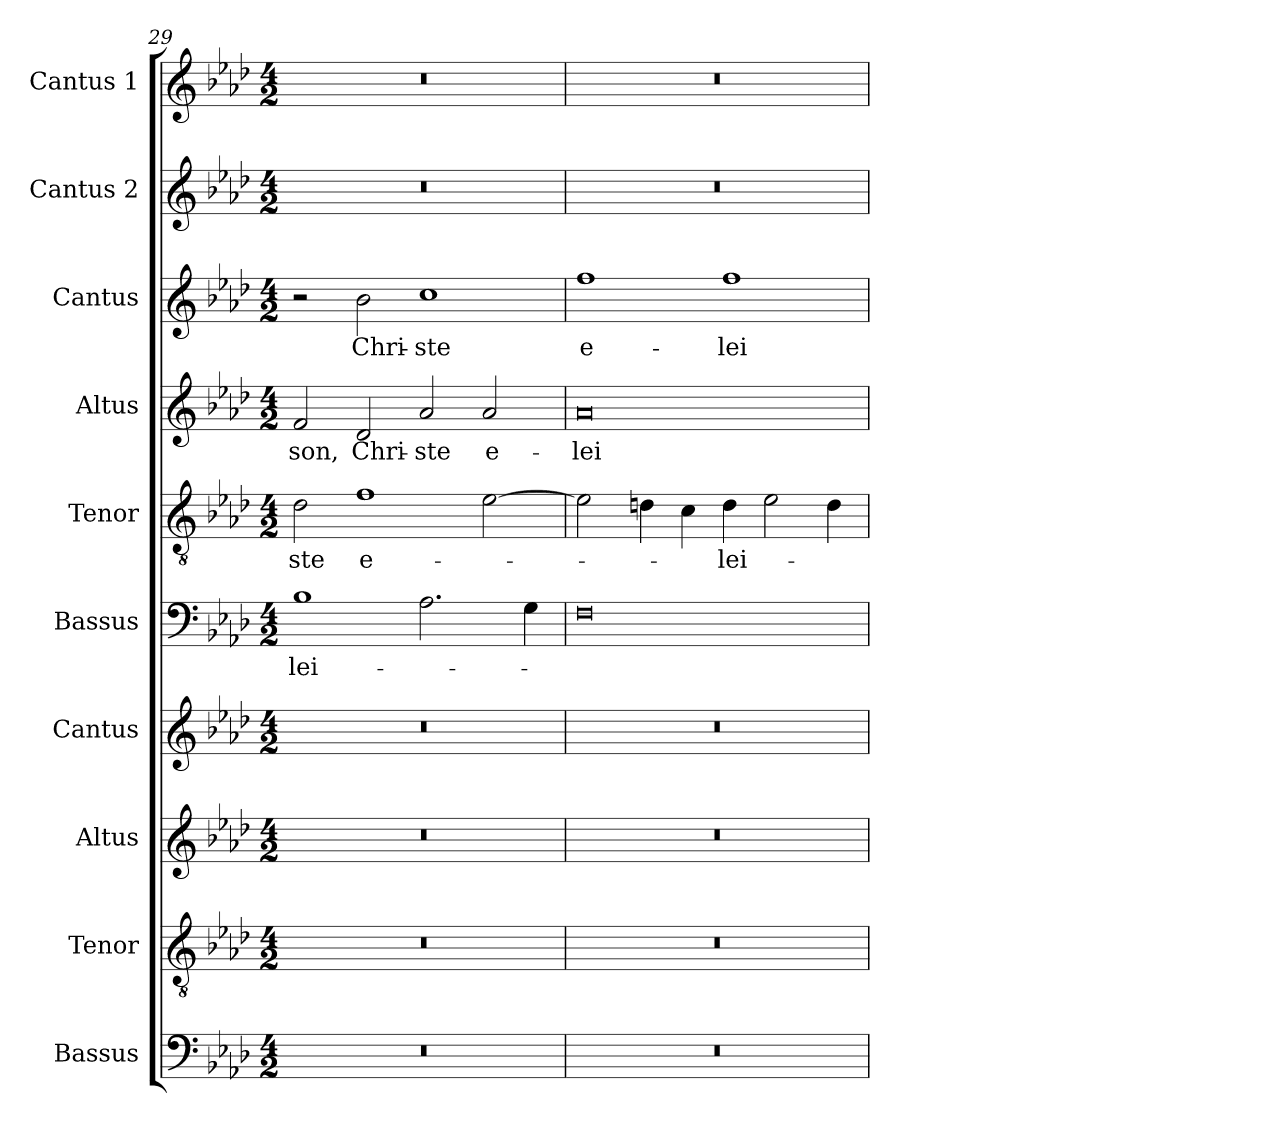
**kern	**kern	**kern	**kern	**kern	**text	**kern	**text	**kern	**text	**kern	**text	**kern	**kern
*part10	*part9	*part8	*part7	*part6	*part6	*part5	*part5	*part4	*part4	*part3	*part3	*part2	*part1
*staff10	*staff9	*staff8	*staff7	*staff6	*staff6	*staff5	*staff5	*staff4	*staff4	*staff3	*staff3	*staff2	*staff1
*I"Bassus	*I"Tenor	*I"Altus	*I"Cantus	*I"Bassus	*	*I"Tenor	*	*I"Altus	*	*I"Cantus	*	*I"Cantus 2	*I"Cantus 1
*	*	*	*	*	*	*	*	*	*	*	*	*I'Cant.	*I'Cant.
*clefF4	*clefGv2	*clefG2	*clefG2	*clefF4	*	*clefGv2	*	*clefG2	*	*clefG2	*	*clefG2	*clefG2
*	*ITrd7c12	*ITrd7c12	*	*	*	*ITrd7c12	*	*ITrd7c12	*	*	*	*	*
*k[b-e-a-d-]	*k[b-e-a-d-]	*k[b-e-a-d-]	*k[b-e-a-d-]	*k[b-e-a-d-]	*	*k[b-e-a-d-]	*	*k[b-e-a-d-]	*	*k[b-e-a-d-]	*	*k[b-e-a-d-]	*k[b-e-a-d-]
*A-:	*A-:	*A-:	*A-:	*A-:	*	*A-:	*	*A-:	*	*A-:	*	*A-:	*A-:
*M4/2	*M4/2	*M4/2	*M4/2	*M4/2	*	*M4/2	*	*M4/2	*	*M4/2	*	*M4/2	*M4/2
=29	=29	=29	=29	=29	=29	=29	=29	=29	=29	=29	=29	=29	=29
!LO:N:vis=1	!LO:N:vis=1	!LO:N:vis=1	!LO:N:vis=1	!	!	!	!	!	!	!	!	!	!
!	!	!	!	!	!LO:LY:b:color=#000000	!	!	!	!	!	!	!	!
!	!	!	!	!	!	!	!LO:LY:b:color=#000000	!	!	!	!	!	!
!	!	!	!	!	!	!	!	!	!LO:LY:b:color=#000000	!	!	!LO:N:vis=1	!LO:N:vis=1
0r	0r	0r	0r	1B-i	-lei-	2D-i\	-ste	2Fi/	-son,	2r	.	0r	0r
!	!	!	!	!	!	!	!LO:LY:b:color=#000000	!	!	!	!	!	!
!	!	!	!	!	!	!	!	!	!LO:LY:b:color=#000000	!	!	!	!
!	!	!	!	!	!	!	!	!	!	!	!LO:LY:b:color=#000000	!	!
.	.	.	.	.	.	1Fi	e-	2D-i/	Chri-	2b-i\	Chri-	.	.
!	!	!	!	!	!	!	!	!	!LO:LY:b:color=#000000	!	!	!	!
!	!	!	!	!	!	!	!	!	!	!	!LO:LY:b:color=#000000	!	!
.	.	.	.	2.A-i\	.	.	.	2A-i/	-ste	1cci	-ste	.	.
!	!	!	!	!	!	!	!	!	!LO:LY:b:color=#000000	!	!	!	!
.	.	.	.	.	.	[>2E-i\	.	2A-i/	e-	.	.	.	.
.	.	.	.	4Gi\	.	.	.	.	.	.	.	.	.
=30	=30	=30	=30	=30	=30	=30	=30	=30	=30	=30	=30	=30	=30
!LO:N:vis=1	!LO:N:vis=1	!LO:N:vis=1	!LO:N:vis=1	!	!	!	!	!	!	!	!	!	!
!	!	!	!	!	!	!	!	!	!LO:LY:b:color=#000000	!	!	!	!
!	!	!	!	!	!	!	!	!	!	!	!LO:LY:b:color=#000000	!LO:N:vis=1	!LO:N:vis=1
0r	0r	0r	0r	0Fi	.	2E-i\]	.	0A-i	-lei-	1ffi	e-	0r	0r
.	.	.	.	.	.	4Dni\	.	.	.	.	.	.	.
.	.	.	.	.	.	4Ci\	.	.	.	.	.	.	.
!	!	!	!	!	!	!	!LO:LY:b:color=#000000	!	!	!	!	!	!
!	!	!	!	!	!	!	!	!	!	!	!LO:LY:b:color=#000000	!	!
.	.	.	.	.	.	4Di\	-lei-	.	.	1ffi	-lei-	.	.
.	.	.	.	.	.	2E-i\	.	.	.	.	.	.	.
.	.	.	.	.	.	4Di\	.	.	.	.	.	.	.
=	=	=	=	=	=	=	=	=	=	=	=	=	=
*-	*-	*-	*-	*-	*-	*-	*-	*-	*-	*-	*-	*-	*-
